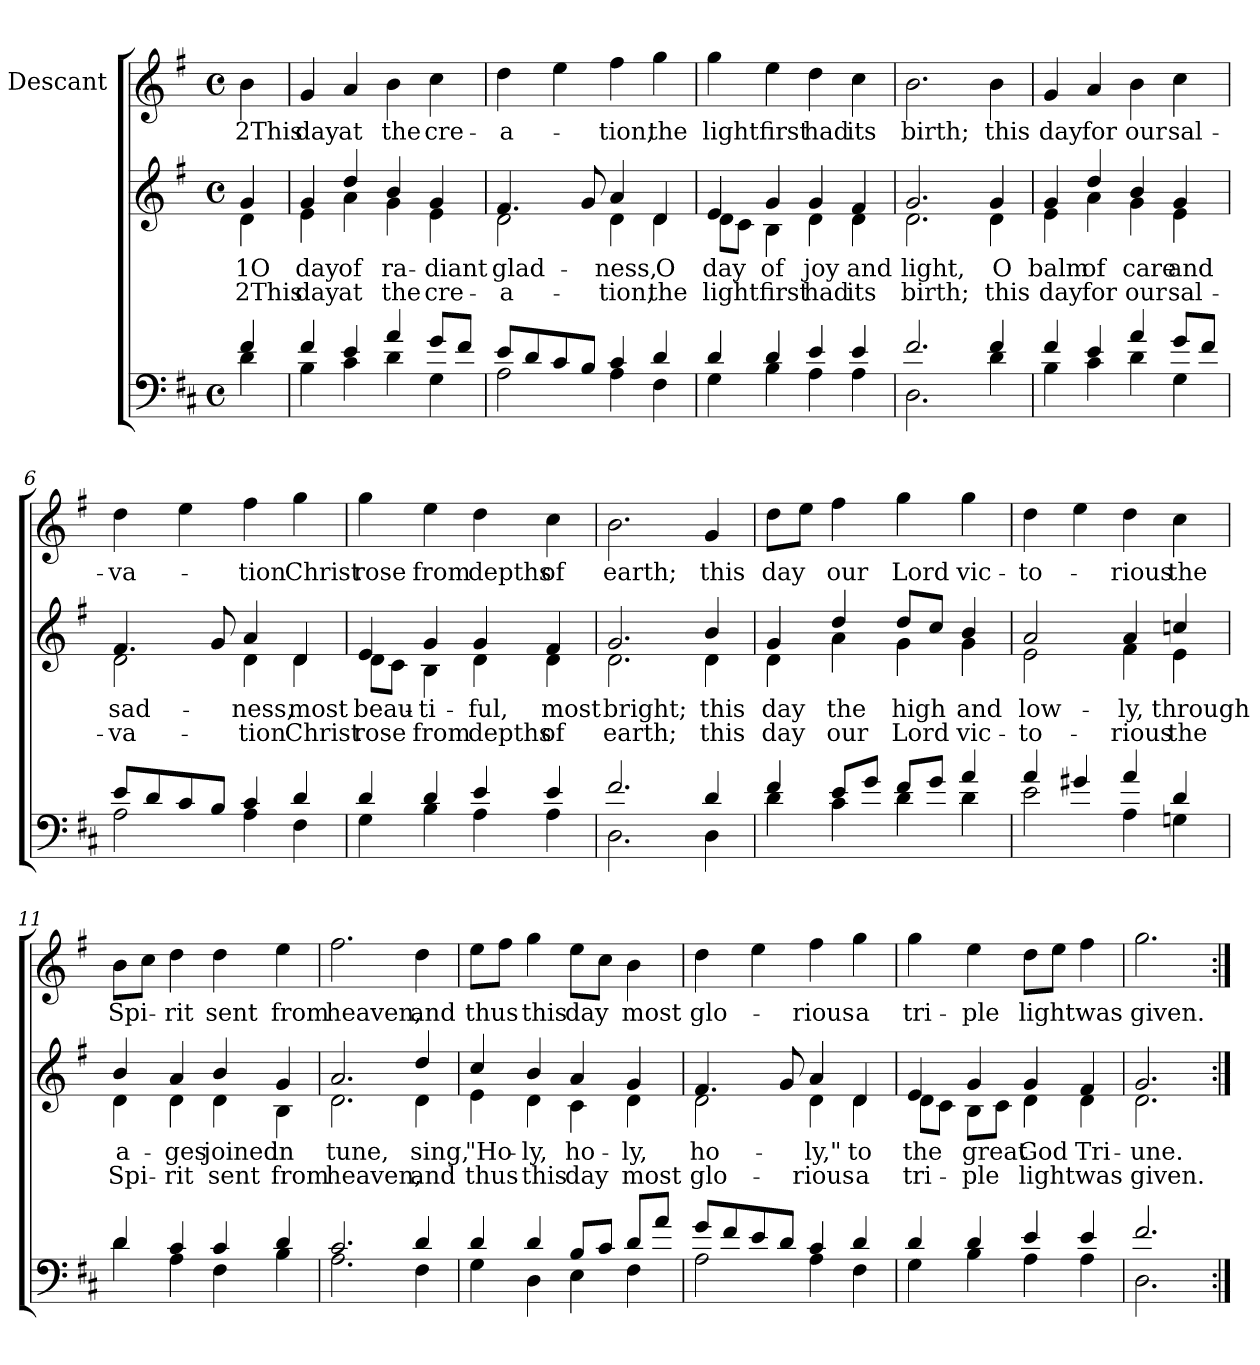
**kern	**kern	**text	**text	**kern	**text
*part3	*part2	*part2	*part2	*part1	*part1
*staff3	*staff2	*staff2	*staff2	*staff1	*staff1
*	*	*	*	*I"Descant	*
*clefF4	*clefG2	*	*	*clefG2	*
*ITrd4c7	*	*	*	*	*
*k[f#]	*k[f#]	*	*	*k[f#]	*
*G:	*G:	*	*	*G:	*
*M4/4	*M4/4	*	*	*M4/4	*
*met(c)	*met(c)	*	*	*met(c)	*
=	=	=	=	=	=
*^	*^	*	*	*	*
4B/	4G\	4g/	4d\	1O	2This	4b\	2This
=1	=1	=1	=1	=1	=1	=1	=1
4B/	4E\	4g/	4e\	day	day	4g/	day
4A/	4F#\	4dd/	4a\	of	at	4a/	at
4d/	4G\	4b/	4g\	ra-	the	4b\	the
8c/L	4C\	4g/	4e\	-diant	cre-	4cc\	cre-
8B/J	.	.	.	.	.	.	.
=2	=2	=2	=2	=2	=2	=2	=2
8A/L	2D\	4.f#/	2d\	glad-	-a-	4dd\	-a-
8G/	.	.	.	.	.	.	.
8F#/	.	.	.	.	.	4ee\	.
8E/J	.	8g/	.	.	.	.	.
4F#/	4D\	4a/	4d\	-ness,	-tion,	4ff#\	-tion,
4G/	4BB\	4d/	4d\	O	the	4gg\	the
=3	=3	=3	=3	=3	=3	=3	=3
4G/	4C\	4e/	8d\L	day	light	4gg\	light
.	.	.	8c\J	.	.	.	.
4G/	4E\	4g/	4B\	of	first	4ee\	first
4A/	4D\	4g/	4d\	joy	had	4dd\	had
4A/	4D\	4f#/	4d\	and	its	4cc\	its
=4	=4	=4	=4	=4	=4	=4	=4
2.B/	2.GG\	2.g/	2.d\	light,	birth;	2.b\	birth;
4B/	4G\	4g/	4d\	O	this	4b\	this
!!LO:LB:g=z
=5	=5	=5	=5	=5	=5	=5	=5
4B/	4E\	4g/	4e\	balm	day	4g/	day
4A/	4F#\	4dd/	4a\	of	for	4a/	for
4d/	4G\	4b/	4g\	care	our	4b\	our
8c/L	4C\	4g/	4e\	and	sal-	4cc\	sal-
8B/J	.	.	.	.	.	.	.
=6	=6	=6	=6	=6	=6	=6	=6
8A/L	2D\	4.f#/	2d\	sad-	-va-	4dd\	-va-
8G/	.	.	.	.	.	.	.
8F#/	.	.	.	.	.	4ee\	.
8E/J	.	8g/	.	.	.	.	.
4F#/	4D\	4a/	4d\	-ness,	-tion	4ff#\	-tion
4G/	4BB\	4d/	4d\	most	Christ	4gg\	Christ
=7	=7	=7	=7	=7	=7	=7	=7
4G/	4C\	4e/	8d\L	beau-	rose	4gg\	rose
.	.	.	8c\J	.	.	.	.
4G/	4E\	4g/	4B\	-ti-	from	4ee\	from
4A/	4D\	4g/	4d\	-ful,	depths	4dd\	depths
4A/	4D\	4f#/	4d\	most	of	4cc\	of
=8	=8	=8	=8	=8	=8	=8	=8
2.B/	2.GG\	2.g/	2.d\	bright;	earth;	2.b\	earth;
4G/	4GG\	4b/	4d\	this	this	4g/	this
!!LO:PB:g=z
=9	=9	=9	=9	=9	=9	=9	=9
4B/	4G\	4g/	4d\	day	day	8dd\L	day
.	.	.	.	.	.	8ee\J	.
8A/L	4F#\	4dd/	4a\	the	our	4ff#\	our
8c/J	.	.	.	.	.	.	.
8B/L	4G\	8dd/L	4g\	high	Lord	4gg\	Lord
8c/J	.	8cc/J	.	.	.	.	.
4d/	4G\	4b/	4g\	and	vic-	4gg\	vic-
=10	=10	=10	=10	=10	=10	=10	=10
4d/	2A\	2a/	2e\	low-	-to-	4dd\	-to-
4c#X/	.	.	.	.	.	4ee\	.
4d/	4D\	4a/	4f#\	-ly,	-rious	4dd\	-rious
4G/	4Cn\	4ccn/	4e\	through	the	4cc\	the
=11	=11	=11	=11	=11	=11	=11	=11
4G/	4G\	4b/	4d\	a-	Spi-	8b\L	Spi-
.	.	.	.	.	.	8cc\J	.
4F#/	4D\	4a/	4d\	-ges	-rit	4dd\	-rit
4F#/	4BB\	4b/	4d\	joined	sent	4dd\	sent
4G/	4E\	4g/	4B\	in	from	4ee\	from
=12	=12	=12	=12	=12	=12	=12	=12
2.F#/	2.D\	2.a/	2.d\	tune,	heaven,	2.ff#\	heaven,
4G/	4BB\	4dd/	4d\	sing,	and	4dd\	and
!!LO:LB:g=z
=13	=13	=13	=13	=13	=13	=13	=13
4G/	4C\	4cc/	4e\	"Ho-	thus	8ee\L	thus
.	.	.	.	.	.	8ff#\J	.
4G/	4GG\	4b/	4d\	-ly,	this	4gg\	this
8E/L	4AA\	4a/	4c\	ho-	day	8ee\L	day
8F#/J	.	.	.	.	.	8cc\J	.
8G/L	4BB\	4g/	4d\	-ly,	most	4b\	most
8d/J	.	.	.	.	.	.	.
=14	=14	=14	=14	=14	=14	=14	=14
8c/L	2D\	4.f#/	2d\	ho-	glo-	4dd\	glo-
8B/	.	.	.	.	.	.	.
8A/	.	.	.	.	.	4ee\	.
8G/J	.	8g/	.	.	.	.	.
4F#/	4D\	4a/	4d\	-ly,"	-rious	4ff#\	-rious
4G/	4BB\	4d/	4d\	to	a	4gg\	a
=15	=15	=15	=15	=15	=15	=15	=15
4G/	4C\	4e/	8d\L	the	tri-	4gg\	tri-
.	.	.	8c\J	.	.	.	.
4G/	4E\	4g/	8B\L	great	-ple	4ee\	-ple
.	.	.	8c\J	.	.	.	.
4A/	4D\	4g/	4d\	God	light	8dd\L	light
.	.	.	.	.	.	8ee\J	.
4A/	4D\	4f#/	4d\	Tri-	was	4ff#\	was
=16	=16	=16	=16	=16	=16	=16	=16
2.B/	2.GG\	2.g/	2.d\	-une.	given.	2.gg\	given.
*v	*v	*	*	*	*	*	*
*	*v	*v	*	*	*	*
=:|!	=:|!	=:|!	=:|!	=:|!	=:|!
*-	*-	*-	*-	*-	*-
